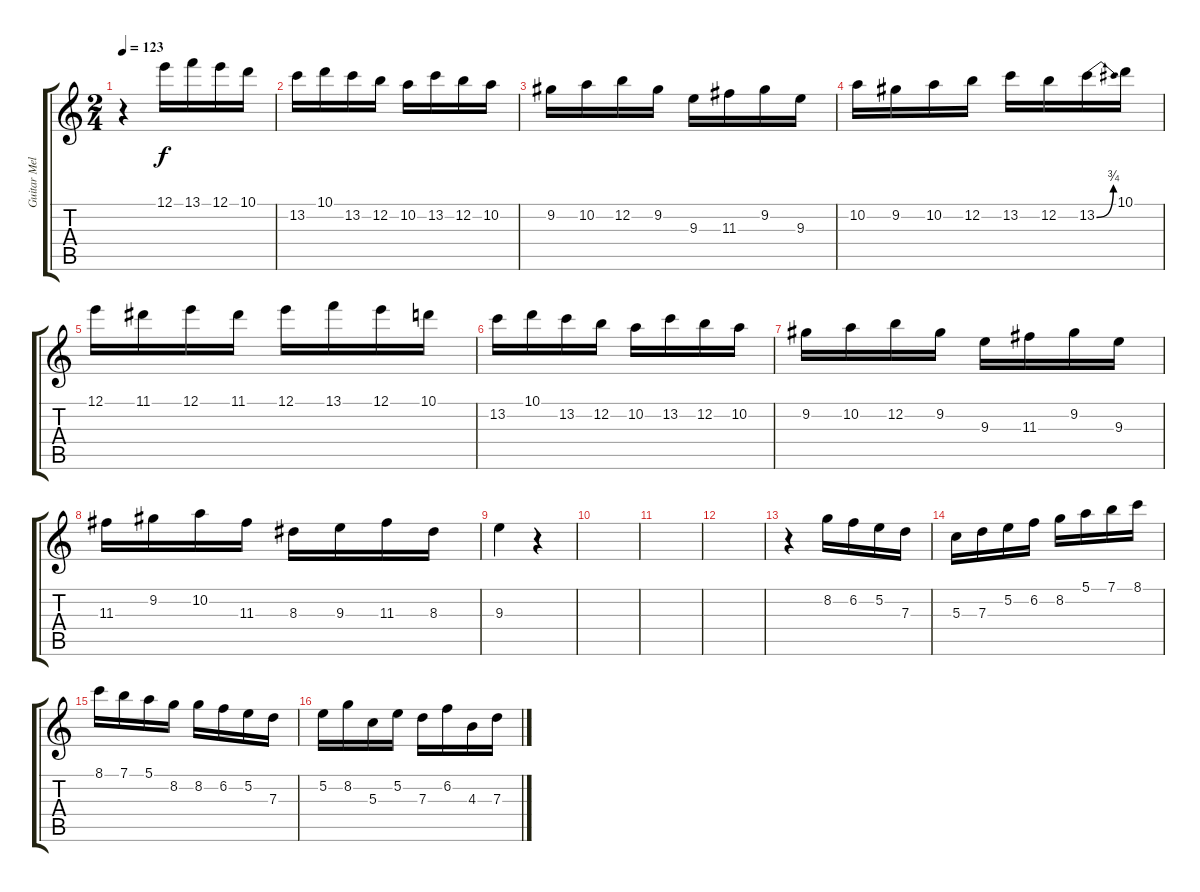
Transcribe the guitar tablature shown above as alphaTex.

\track ("Guitar Melody" "Guitar Mel") {instrument acousticguitarnylon}
\staff {score tabs}
\tuning (E4 B3 G3 D3 A2 E2) {hide}
\ts (2 4)
\tempo 123
\clef g2
\ks c
r.4{dy fff} 12.1.16{dy f} 13.1.16 12.1.16 10.1.16 |
13.2.16 10.1.16 13.2.16 12.2.16 10.2.16 13.2.16 12.2.16 10.2.16 |
9.2.16 10.2.16 12.2.16 9.2.16 9.3.16 11.3.16 9.2.16 9.3.16 |
10.2.16 9.2.16 10.2.16 12.2.16 13.2.16 12.2.16 13.2{be (bend 0 0 60 3)}.16 10.1.16 |
12.1.16 11.1.16 12.1.16 11.1.16 12.1.16 13.1.16 12.1.16 10.1.16 |
13.2.16 10.1.16 13.2.16 12.2.16 10.2.16 13.2.16 12.2.16 10.2.16 |
9.2.16 10.2.16 12.2.16 9.2.16 9.3.16 11.3.16 9.2.16 9.3.16 |
11.3.16 9.2.16 10.2.16 11.3.16 8.3.16 9.3.16 11.3.16 8.3.16 |
9.3.4 r.4 |
|
|
|
r.4 8.2.16 6.2.16 5.2.16 7.3.16 |
5.3.16 7.3.16 5.2.16 6.2.16 8.2.16 5.1.16 7.1.16 8.1.16 |
8.1.16 7.1.16 5.1.16 8.2.16 8.2.16 6.2.16 5.2.16 7.3.16 |
5.2.16 8.2.16 5.3.16 5.2.16 7.3.16 6.2.16 4.3.16 7.3.16
